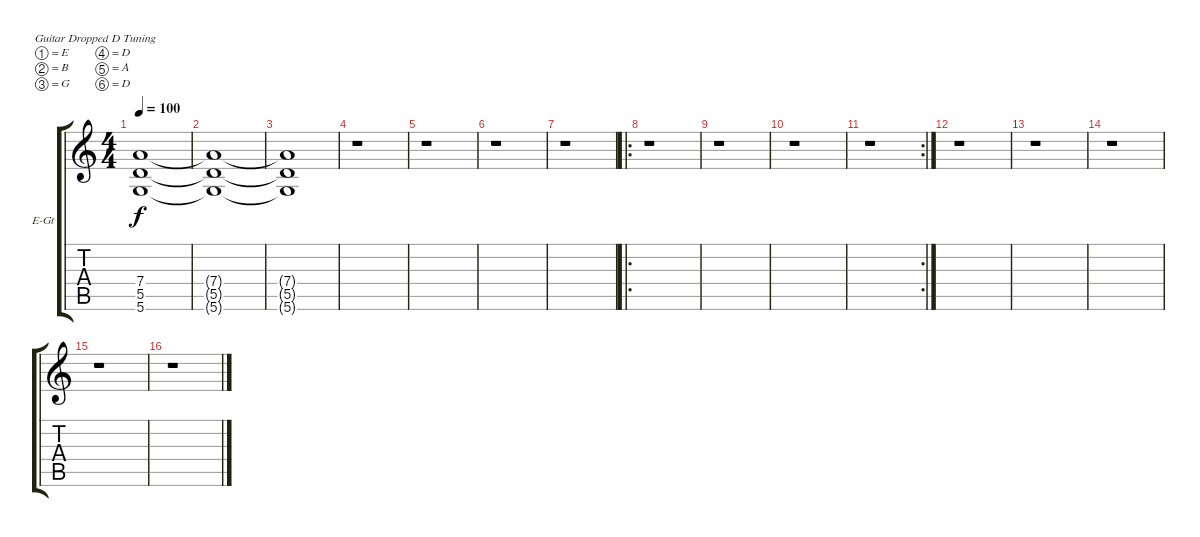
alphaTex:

\bracketExtendMode groupsimilarinstruments
\firstSystemTrackNameOrientation horizontal
\otherSystemsTrackNameOrientation horizontal
\track ("Dusty" "E-Gt") {instrument overdrivenguitar}
\staff {score tabs}
\tuning (E4 B3 G3 D3 A2 D2)
\ts (4 4)
\tempo 100
\clef g2
\ks c
(7.4{t} 5.5{t} 5.6{t}).1{dy f} |
(7.4{t} 5.5{t} 5.6{t}).1 |
(7.4{t} 5.5{t} 5.6{t}).1 |
r.1 |
r.1 |
r.1 |
r.1 |
\ro
r.1 |
r.1 |
r.1 |
\rc 2
r.1 |
r.1 |
r.1 |
r.1 |
r.1 |
r.1
